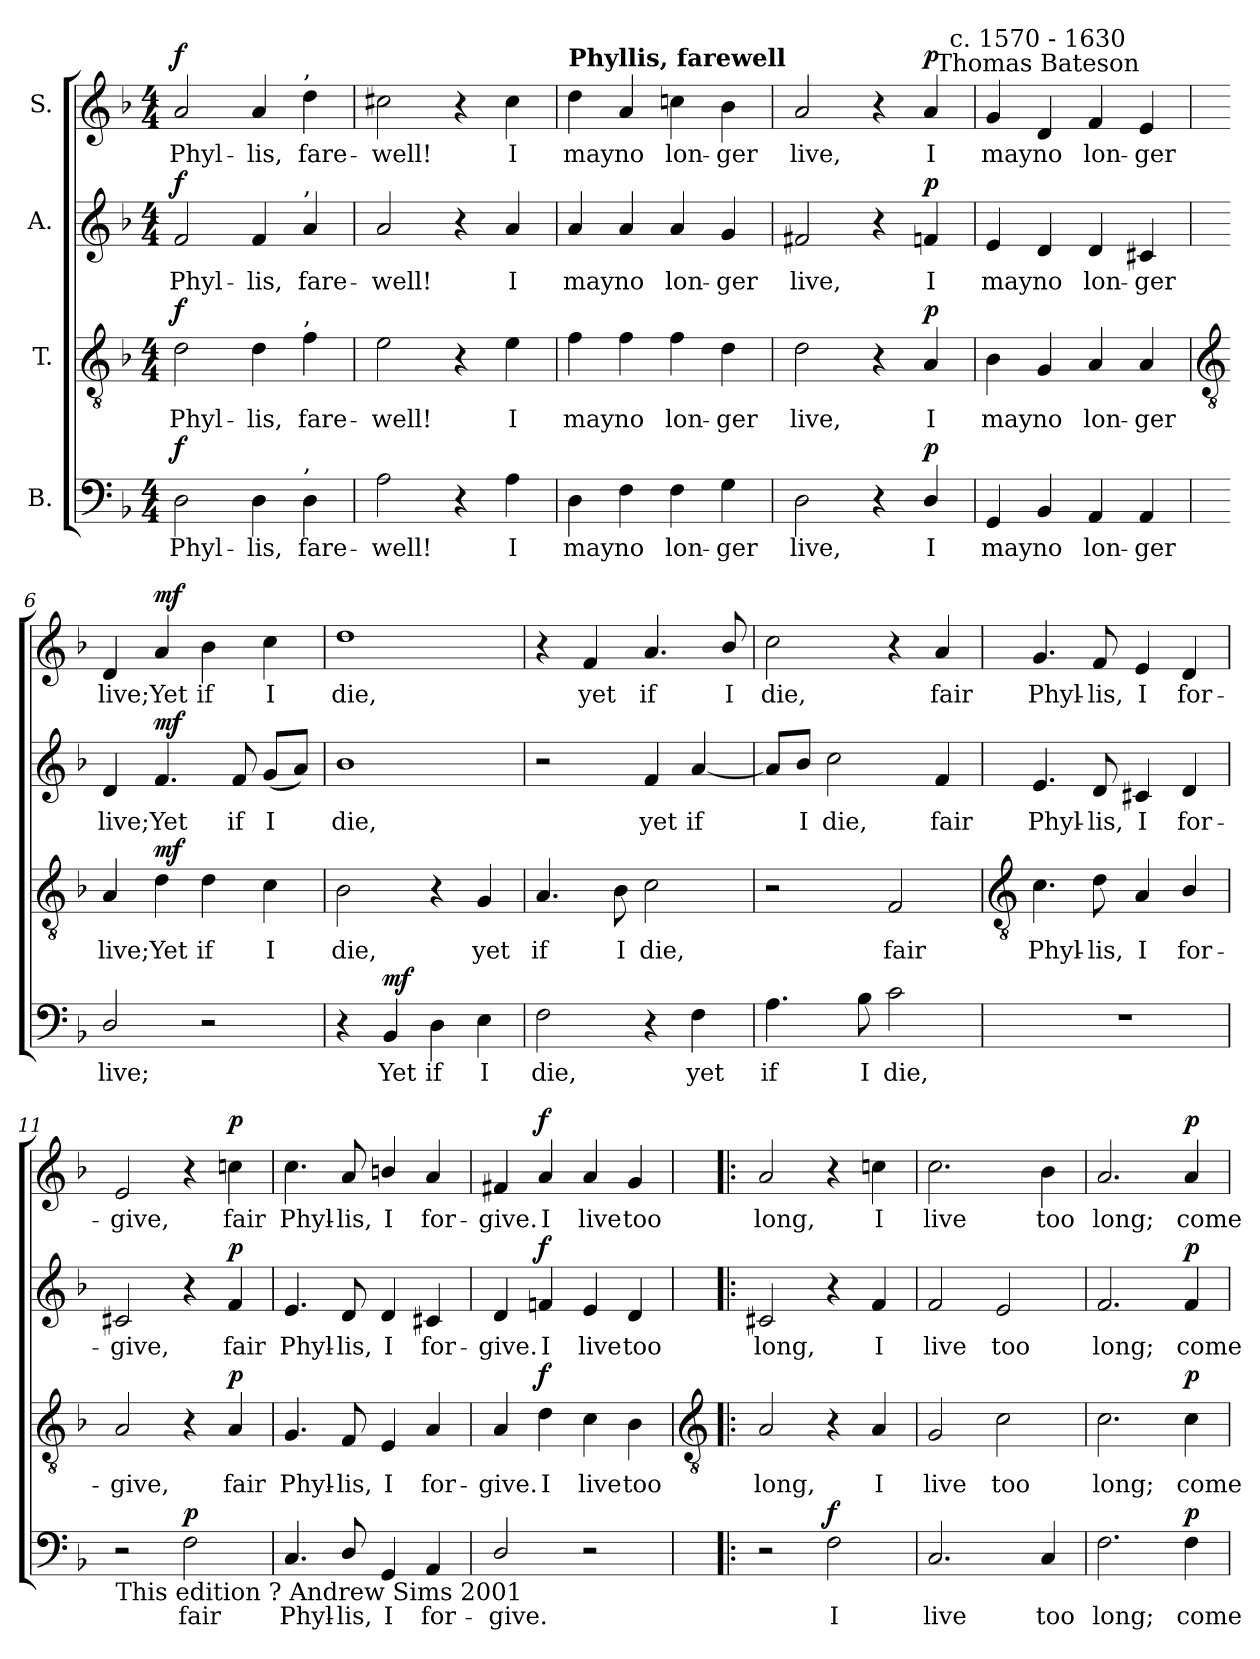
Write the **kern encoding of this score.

**kern	**text	**dynam	**kern	**text	**dynam	**kern	**text	**dynam	**kern	**text	**dynam
*part4	*part4	*part4	*part3	*part3	*part3	*part2	*part2	*part2	*part1	*part1	*part1
*staff4	*staff4	*staff4	*staff3	*staff3	*staff3	*staff2	*staff2	*staff2	*staff1	*staff1	*staff1
*I"B.	*	*	*I"T.	*	*	*I"A.	*	*	*I"S.	*	*
*clefF4	*	*	*clefGv2	*	*	*clefG2	*	*	*clefG2	*	*
*k[b-]	*	*	*k[b-]	*	*	*k[b-]	*	*	*k[b-]	*	*
*F:	*	*	*F:	*	*	*F:	*	*	*F:	*	*
*M4/4	*	*	*M4/4	*	*	*M4/4	*	*	*M4/4	*	*
=1	=1	=1	=1	=1	=1	=1	=1	=1	=1	=1	=1
!	!LO:LY:b	!LO:DY:a	!	!LO:LY:b	!LO:DY:a	!	!LO:LY:b	!LO:DY:a	!	!LO:LY:b	!LO:DY:a
2D	Phyl-	f	2d	Phyl-	f	2f	Phyl-	f	2a	Phyl-	f
!	!LO:LY:b	!	!	!LO:LY:b	!	!	!LO:LY:b	!	!	!LO:LY:b	!
4D	-lis,	.	4d	-lis,	.	4f	-lis,	.	4a	-lis,	.
!	!	!	!	!	!	!	!	!	!LO:TX:a:t=,	!	!
!	!	!	!	!	!	!LO:TX:a:t=,	!	!	!	!	!
!	!	!	!LO:TX:a:t=,	!	!	!	!	!	!	!	!
!LO:TX:a:t=,	!	!	!	!	!	!	!	!	!	!	!
!	!LO:LY:b	!	!	!LO:LY:b	!	!	!LO:LY:b	!	!	!LO:LY:b	!
4D	fare-	.	4f	fare-	.	4a	fare-	.	4dd	fare-	.
=2	=2	=2	=2	=2	=2	=2	=2	=2	=2	=2	=2
!	!LO:LY:b	!	!	!LO:LY:b	!	!	!LO:LY:b	!	!	!LO:LY:b	!
2A	-well!	.	2e	-well!	.	2a	-well!	.	2cc#X	-well!	.
4r	.	.	4r	.	.	4r	.	.	4r	.	.
!	!LO:LY:b	!	!	!LO:LY:b	!	!	!LO:LY:b	!	!	!LO:LY:b	!
4A	I	.	4e	I	.	4a	I	.	4cc#	I	.
=3	=3	=3	=3	=3	=3	=3	=3	=3	=3	=3	=3
!	!	!	!	!	!	!	!	!	!LO:TX:a:B:t=Phyllis, farewell	!	!
!	!LO:LY:b	!	!	!LO:LY:b	!	!	!LO:LY:b	!	!	!LO:LY:b	!
4D	may	.	4f	may	.	4a	may	.	4dd	may	.
!	!LO:LY:b	!	!	!LO:LY:b	!	!	!LO:LY:b	!	!	!LO:LY:b	!
4F	no	.	4f	no	.	4a	no	.	4a	no	.
!	!LO:LY:b	!	!	!LO:LY:b	!	!	!LO:LY:b	!	!	!LO:LY:b	!
4F	lon-	.	4f	lon-	.	4a	lon-	.	4ccn	lon-	.
!	!LO:LY:b	!	!	!LO:LY:b	!	!	!LO:LY:b	!	!	!LO:LY:b	!
4G	-ger	.	4d	-ger	.	4g	-ger	.	4b-	-ger	.
=4	=4	=4	=4	=4	=4	=4	=4	=4	=4	=4	=4
!	!LO:LY:b	!	!	!LO:LY:b	!	!	!LO:LY:b	!	!	!LO:LY:b	!
2D	live,	.	2d	live,	.	2f#X	live,	.	2a	live,	.
4r	.	.	4r	.	.	4r	.	.	4r	.	.
!	!LO:LY:b	!LO:DY:a	!	!LO:LY:b	!LO:DY:a	!	!LO:LY:b	!LO:DY:a	!	!LO:LY:b	!LO:DY:a
4D/	I	p	4A	I	p	4fn	I	p	4a	I	p
=5	=5	=5	=5	=5	=5	=5	=5	=5	=5	=5	=5
!	!LO:LY:b	!	!	!LO:LY:b	!	!	!LO:LY:b	!	!	!LO:LY:b	!
4GG	may	.	4B-	may	.	4e	may	.	4g	may	.
!	!	!	!	!	!	!	!	!	!LO:TX:a:cj:t=Thomas Bateson	!	!
!	!	!	!	!	!	!	!	!	!LO:TX:a:cj:t=c. 1570 - 1630	!	!
!	!LO:LY:b	!	!	!LO:LY:b	!	!	!LO:LY:b	!	!	!LO:LY:b	!
4BB-	no	.	4G	no	.	4d	no	.	4d	no	.
!	!LO:LY:b	!	!	!LO:LY:b	!	!	!LO:LY:b	!	!	!LO:LY:b	!
4AA	lon-	.	4A	lon-	.	4d	lon-	.	4f	lon-	.
!	!LO:LY:b	!	!	!LO:LY:b	!	!	!LO:LY:b	!	!	!LO:LY:b	!
4AA	-ger	.	4A	-ger	.	4c#X	-ger	.	4e	-ger	.
!!LO:LB:g=z
=6	=6	=6	=6	=6	=6	=6	=6	=6	=6	=6	=6
*	*	*	*clefGv2	*	*	*	*	*	*	*	*
!	!LO:LY:b	!	!	!LO:LY:b	!	!	!LO:LY:b	!	!	!LO:LY:b	!
2D/	live;	.	4A	live;	.	4d	live;	.	4d	live;	.
!	!	!	!	!LO:LY:b	!LO:DY:a	!	!LO:LY:b	!LO:DY:a	!	!LO:LY:b	!LO:DY:a
.	.	.	4d	Yet	mf	4.f	Yet	mf	4a	Yet	mf
!	!	!	!	!LO:LY:b	!	!	!	!	!	!LO:LY:b	!
2r	.	.	4d	if	.	.	.	.	4b-	if	.
!	!	!	!	!	!	!	!LO:LY:b	!	!	!	!
.	.	.	.	.	.	8f	if	.	.	.	.
!	!	!	!	!LO:LY:b	!	!	!LO:LY:b	!	!	!LO:LY:b	!
.	.	.	4c	I	.	(<8gL	I	.	4cc	I	.
.	.	.	.	.	.	8aJ)	.	.	.	.	.
=7	=7	=7	=7	=7	=7	=7	=7	=7	=7	=7	=7
!	!	!	!	!LO:LY:b	!	!	!LO:LY:b	!	!	!LO:LY:b	!
4r	.	.	2B-	die,	.	1b-	die,	.	1dd	die,	.
!	!LO:LY:b	!LO:DY:a	!	!	!	!	!	!	!	!	!
4BB-	Yet	mf	.	.	.	.	.	.	.	.	.
!	!LO:LY:b	!	!	!	!	!	!	!	!	!	!
4D	if	.	4r	.	.	.	.	.	.	.	.
!	!LO:LY:b	!	!	!LO:LY:b	!	!	!	!	!	!	!
4E	I	.	4G	yet	.	.	.	.	.	.	.
=8	=8	=8	=8	=8	=8	=8	=8	=8	=8	=8	=8
!	!LO:LY:b	!	!	!LO:LY:b	!	!	!	!	!	!	!
2F	die,	.	4.A	if	.	2r	.	.	4r	.	.
!	!	!	!	!	!	!	!	!	!	!LO:LY:b	!
.	.	.	.	.	.	.	.	.	4f	yet	.
!	!	!	!	!LO:LY:b	!	!	!	!	!	!	!
.	.	.	8B-	I	.	.	.	.	.	.	.
!	!	!	!	!LO:LY:b	!	!	!LO:LY:b	!	!	!LO:LY:b	!
4r	.	.	2c	die,	.	4f	yet	.	4.a	if	.
!	!LO:LY:b	!	!	!	!	!	!LO:LY:b	!	!	!	!
4F	yet	.	.	.	.	[4a	if	.	.	.	.
!	!	!	!	!	!	!	!	!	!	!LO:LY:b	!
.	.	.	.	.	.	.	.	.	8b-/	I	.
=9	=9	=9	=9	=9	=9	=9	=9	=9	=9	=9	=9
!	!LO:LY:b	!	!	!	!	!	!	!	!	!LO:LY:b	!
4.A	if	.	2r	.	.	8aL]	.	.	2cc	die,	.
!	!	!	!	!	!	!	!LO:LY:b	!	!	!	!
.	.	.	.	.	.	8b-J	I	.	.	.	.
!	!	!	!	!	!	!	!LO:LY:b	!	!	!	!
.	.	.	.	.	.	2cc	die,	.	.	.	.
!	!LO:LY:b	!	!	!	!	!	!	!	!	!	!
8B-	I	.	.	.	.	.	.	.	.	.	.
!	!LO:LY:b	!	!	!LO:LY:b	!	!	!	!	!	!	!
2c	die,	.	2F	fair	.	.	.	.	4r	.	.
!	!	!	!	!	!	!	!LO:LY:b	!	!	!LO:LY:b	!
.	.	.	.	.	.	4f	fair	.	4a	fair	.
!!LO:LB:g=z
=10	=10	=10	=10	=10	=10	=10	=10	=10	=10	=10	=10
*	*	*	*clefGv2	*	*	*	*	*	*	*	*
!	!	!	!	!LO:LY:b	!	!	!LO:LY:b	!	!	!LO:LY:b	!
1r	.	.	4.c	Phyl-	.	4.e	Phyl-	.	4.g	Phyl-	.
!	!	!	!	!LO:LY:b	!	!	!LO:LY:b	!	!	!LO:LY:b	!
.	.	.	8d	-lis,	.	8d	-lis,	.	8f	-lis,	.
!	!	!	!	!LO:LY:b	!	!	!LO:LY:b	!	!	!LO:LY:b	!
.	.	.	4A	I	.	4c#X	I	.	4e	I	.
!	!	!	!	!LO:LY:b	!	!	!LO:LY:b	!	!	!LO:LY:b	!
.	.	.	4B-/	for-	.	4d	for-	.	4d	for-	.
=11	=11	=11	=11	=11	=11	=11	=11	=11	=11	=11	=11
!LO:TX:b:t=This edition ? Andrew Sims 2001	!	!	!	!	!	!	!	!	!	!	!
!	!	!	!	!LO:LY:b	!	!	!LO:LY:b	!	!	!LO:LY:b	!
2r	.	.	2A	-give,	.	2c#X	-give,	.	2e	-give,	.
!	!LO:LY:b	!LO:DY:a	!	!	!	!	!	!	!	!	!
2F	fair	p	4r	.	.	4r	.	.	4r	.	.
!	!	!	!	!LO:LY:b	!LO:DY:a	!	!LO:LY:b	!LO:DY:a	!	!LO:LY:b	!LO:DY:a
.	.	.	4A	fair	p	4f	fair	p	4ccn	fair	p
=12	=12	=12	=12	=12	=12	=12	=12	=12	=12	=12	=12
!	!LO:LY:b	!	!	!LO:LY:b	!	!	!LO:LY:b	!	!	!LO:LY:b	!
4.C	Phyl-	.	4.G	Phyl-	.	4.e	Phyl-	.	4.cc	Phyl-	.
!	!LO:LY:b	!	!	!LO:LY:b	!	!	!LO:LY:b	!	!	!LO:LY:b	!
8D/	-lis,	.	8F	-lis,	.	8d	-lis,	.	8a	-lis,	.
!	!LO:LY:b	!	!	!LO:LY:b	!	!	!LO:LY:b	!	!	!LO:LY:b	!
4GG	I	.	4E	I	.	4d	I	.	4bn/	I	.
!	!LO:LY:b	!	!	!LO:LY:b	!	!	!LO:LY:b	!	!	!LO:LY:b	!
4AA	for-	.	4A	for-	.	4c#X	for-	.	4a	for-	.
=13	=13	=13	=13	=13	=13	=13	=13	=13	=13	=13	=13
!	!LO:LY:b	!	!	!LO:LY:b	!	!	!LO:LY:b	!	!	!LO:LY:b	!
2D/	-give.	.	4A	-give.	.	4d	-give.	.	4f#X	-give.	.
!	!	!	!	!LO:LY:b	!LO:DY:a	!	!LO:LY:b	!LO:DY:a	!	!LO:LY:b	!LO:DY:a
.	.	.	4d	I	f	4fn	I	f	4a	I	f
!	!	!	!	!LO:LY:b	!	!	!LO:LY:b	!	!	!LO:LY:b	!
2r	.	.	4c	live	.	4e	live	.	4a	live	.
!	!	!	!	!LO:LY:b	!	!	!LO:LY:b	!	!	!LO:LY:b	!
.	.	.	4B-	too	.	4d	too	.	4g	too	.
!!LO:LB:g=z
=14!|:	=14!|:	=14!|:	=14!|:	=14!|:	=14!|:	=14!|:	=14!|:	=14!|:	=14!|:	=14!|:	=14!|:
*	*	*	*clefGv2	*	*	*	*	*	*	*	*
!	!	!	!	!LO:LY:b	!	!	!LO:LY:b	!	!	!LO:LY:b	!
2r	.	.	2A	long,	.	2c#X	long,	.	2a	long,	.
!	!LO:LY:b	!LO:DY:a	!	!	!	!	!	!	!	!	!
2F	I	f	4r	.	.	4r	.	.	4r	.	.
!	!	!	!	!LO:LY:b	!	!	!LO:LY:b	!	!	!LO:LY:b	!
.	.	.	4A	I	.	4f	I	.	4ccn	I	.
=15	=15	=15	=15	=15	=15	=15	=15	=15	=15	=15	=15
!	!LO:LY:b	!	!	!LO:LY:b	!	!	!LO:LY:b	!	!	!LO:LY:b	!
2.C	live	.	2G	live	.	2f	live	.	2.cc	live	.
!	!	!	!	!LO:LY:b	!	!	!LO:LY:b	!	!	!	!
.	.	.	2c	too	.	2e	too	.	.	.	.
!	!LO:LY:b	!	!	!	!	!	!	!	!	!LO:LY:b	!
4C	too	.	.	.	.	.	.	.	4b-	too	.
=16	=16	=16	=16	=16	=16	=16	=16	=16	=16	=16	=16
!	!LO:LY:b	!	!	!LO:LY:b	!	!	!LO:LY:b	!	!	!LO:LY:b	!
2.F	long;	.	2.c	long;	.	2.f	long;	.	2.a	long;	.
!	!LO:LY:b	!LO:DY:a	!	!LO:LY:b	!LO:DY:a	!	!LO:LY:b	!LO:DY:a	!	!LO:LY:b	!LO:DY:a
4F	come	p	4c	come	p	4f	come	p	4a	come	p
=	=	=	=	=	=	=	=	=	=	=	=
*-	*-	*-	*-	*-	*-	*-	*-	*-	*-	*-	*-
